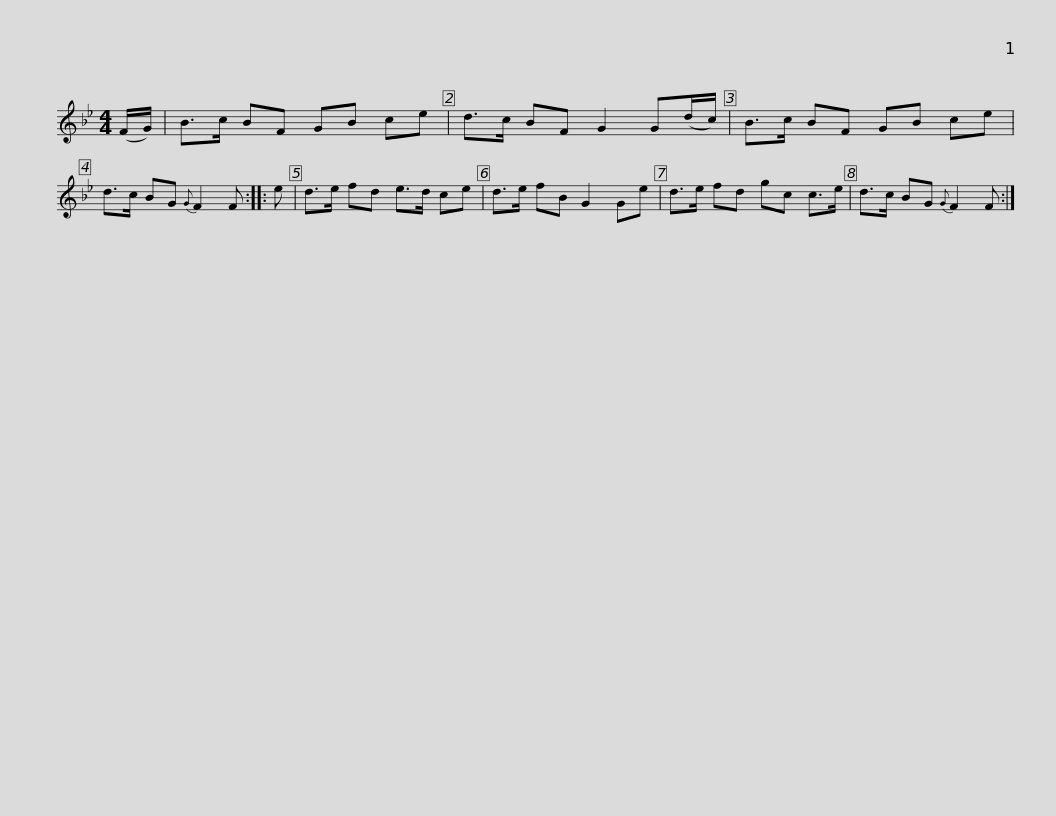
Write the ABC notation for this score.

X:1
L:1/8
M:4/4
I:linebreak $
K:Bb
V:1 treble
V:1
 (F/G/) | B>c BF GB ce | d>c BF G2 G(d/c/) | B>c BF GB ce | d>c BG{G} F2 F :: %5
 e |$ d>e fd e>d ce | d>e fB G2 Ge | d>e fd gc c>e | d>c BG{G} F2 F :| %10
